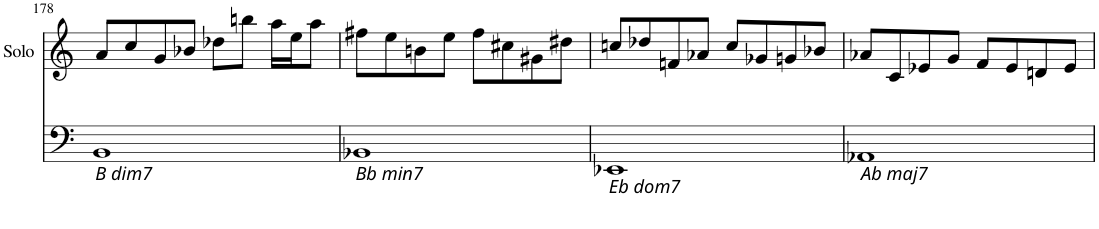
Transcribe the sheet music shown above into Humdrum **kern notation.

**kern	**kern
*part2	*part1
*staff2	*staff1
*I"(2)	*I"Solo
*	*I'Solo
!!LO:PB:g=z
*clefF4	*clefG2
*k[]	*k[]
*M4/4	*M4/4
=178	=178
!LO:TX:b:i:t=B dim7	!
1BB	8a/L
.	8cc/
.	8g/
.	8b-X/J
.	8dd-X\L
.	8bbn\J
.	16aa\LL
.	16ee\J
.	8aa\J
=179	=179
!LO:TX:b:i:t=Bb min7	!
1BB-X	8ff#X\L
.	8ee\
.	8bn\
.	8ee\J
.	8ff#\L
.	8cc#X\
.	8g#X\
.	8dd#X\J
=180	=180
!LO:TX:b:i:t=Eb dom7	!
1EE-X	8ccn/L
.	8dd-X/
.	8fn/
.	8a-X/J
.	8cc/L
.	8g-X/
.	8gn/
.	8b-X/J
=181	=181
!LO:TX:b:i:t=Ab maj7	!
1AA-X	8a-X/L
.	8c/
.	8e-X/
.	8g/J
.	8f/L
.	8e-/
.	8dn/
.	8e-/J
=	=
*-	*-
